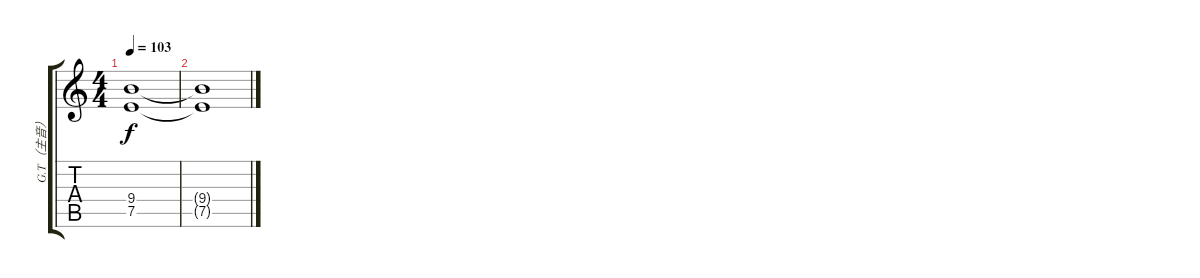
\track ("G.T（主音）" "G.T（主音）") {instrument overdrivenguitar}
\staff {score tabs}
\tuning (E4 B3 G3 D3 A2 E2) {hide}
\ts (4 4)
\tempo 103
\clef g2
\ks c
(9.4 7.5).1{dy f volume 2} |
(9.4{t} 7.5{t}).1
